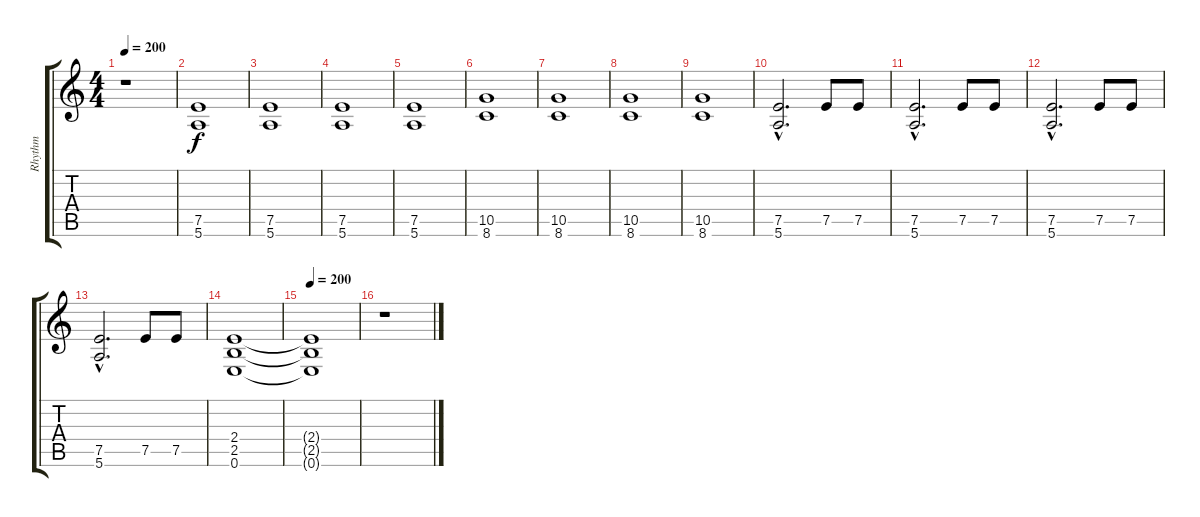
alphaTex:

\track ("Rhythm" "Rhythm") {instrument distortionguitar}
\staff {score tabs}
\tuning (E4 B3 G3 D3 A2 E2) {hide}
\ts (4 4)
\tempo 200
\tempo 120
\tempo 200
\clef g2
\ks c
r.1{dy f instrument distortionguitar} |
(7.5 5.6).1 |
(7.5 5.6).1 |
(7.5 5.6).1 |
(7.5 5.6).1 |
(10.5 8.6).1 |
(10.5 8.6).1 |
(10.5 8.6).1 |
(10.5 8.6).1 |
(7.5{hac} 5.6{hac}).2{d} 7.5.8 7.5.8 |
(7.5{hac} 5.6{hac}).2{d} 7.5.8 7.5.8 |
(7.5{hac} 5.6{hac}).2{d} 7.5.8 7.5.8 |
(7.5{hac} 5.6{hac}).2{d} 7.5.8 7.5.8 |
(2.4 2.5 0.6).1 |
\tempo 200
(2.4{t} 2.5{t} 0.6{t}).1 |
r.1
